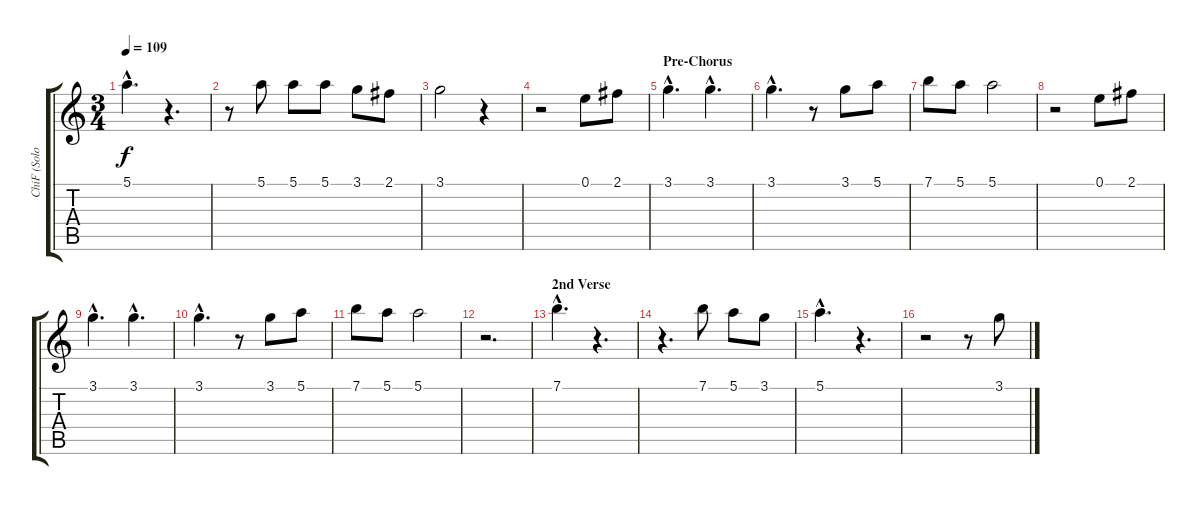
\track ("ChiF (Solo)" "ChiF (Solo") {instrument acousticguitarsteel}
\staff {score tabs}
\tuning (E4 B3 G3 D3 A2 E2) {hide}
\ts (3 4)
\tempo 109
\clef g2
\ks c
5.1{hac}.4{d dy f} r.4{d} |
r.8 5.1.8 5.1.8 5.1.8 3.1.8 2.1.8 |
3.1.2 r.4 |
r.2 0.1.8 2.1.8 |
\section ("" "Pre-Chorus")
3.1{hac}.4{d} 3.1{hac}.4{d} |
3.1{hac}.4{d} r.8 3.1.8 5.1.8 |
7.1.8 5.1.8 5.1.2 |
r.2 0.1.8 2.1.8 |
3.1{hac}.4{d} 3.1{hac}.4{d} |
3.1{hac}.4{d} r.8 3.1.8 5.1.8 |
7.1.8 5.1.8 5.1.2 |
r.2{d} |
\section ("" "2nd Verse")
7.1{hac}.4{d} r.4{d} |
r.4{d} 7.1.8 5.1.8 3.1.8 |
5.1{hac}.4{d} r.4{d} |
r.2 r.8 3.1.8
